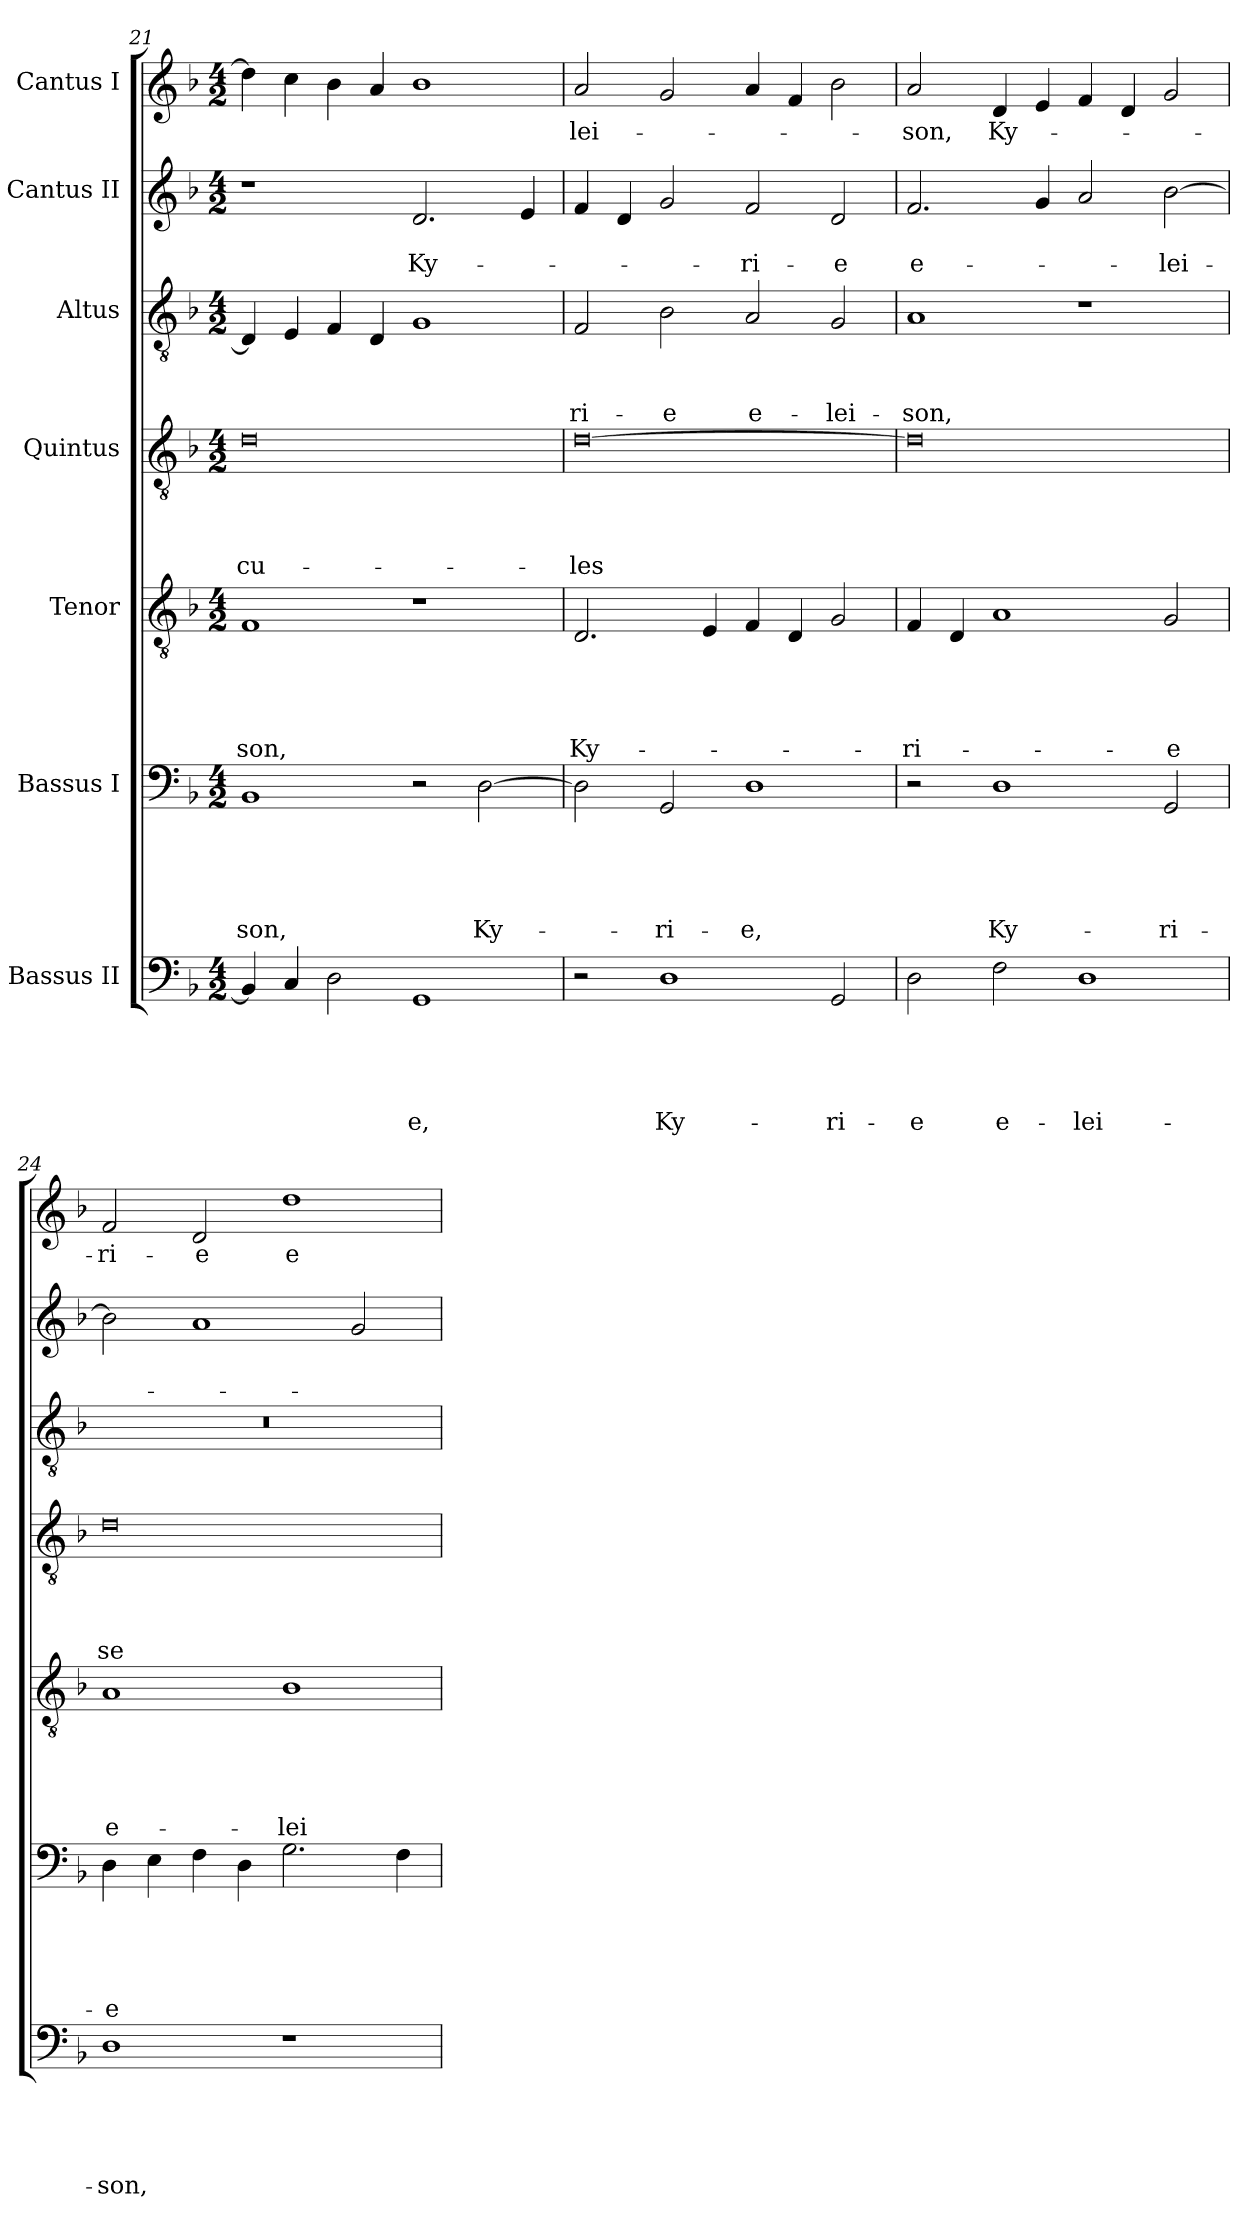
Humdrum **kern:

**kern	**text	**text	**text	**text	**text	**kern	**text	**text	**text	**text	**text	**kern	**text	**text	**text	**text	**text	**kern	**text	**text	**text	**text	**kern	**text	**text	**text	**kern	**text	**text	**kern	**text
*part7	*part7	*part7	*part7	*part7	*part7	*part6	*part6	*part6	*part6	*part6	*part6	*part5	*part5	*part5	*part5	*part5	*part5	*part4	*part4	*part4	*part4	*part4	*part3	*part3	*part3	*part3	*part2	*part2	*part2	*part1	*part1
*staff7	*staff7	*staff7	*staff7	*staff7	*staff7	*staff6	*staff6	*staff6	*staff6	*staff6	*staff6	*staff5	*staff5	*staff5	*staff5	*staff5	*staff5	*staff4	*staff4	*staff4	*staff4	*staff4	*staff3	*staff3	*staff3	*staff3	*staff2	*staff2	*staff2	*staff1	*staff1
*I"Bassus II	*	*	*	*	*	*I"Bassus I	*	*	*	*	*	*I"Tenor	*	*	*	*	*	*I"Quintus	*	*	*	*	*I"Altus	*	*	*	*I"Cantus II	*	*	*I"Cantus I	*
*clefF4	*	*	*	*	*	*clefF4	*	*	*	*	*	*clefGv2	*	*	*	*	*	*clefGv2	*	*	*	*	*clefGv2	*	*	*	*clefG2	*	*	*clefG2	*
*k[b-]	*	*	*	*	*	*k[b-]	*	*	*	*	*	*k[b-]	*	*	*	*	*	*k[b-]	*	*	*	*	*k[b-]	*	*	*	*k[b-]	*	*	*k[b-]	*
*M4/2	*	*	*	*	*	*M4/2	*	*	*	*	*	*M4/2	*	*	*	*	*	*M4/2	*	*	*	*	*M4/2	*	*	*	*M4/2	*	*	*M4/2	*
=21	=21	=21	=21	=21	=21	=21	=21	=21	=21	=21	=21	=21	=21	=21	=21	=21	=21	=21	=21	=21	=21	=21	=21	=21	=21	=21	=21	=21	=21	=21	=21
4BB-/]	.	.	.	.	.	1BB-/	.	.	.	.	-son,	1F/	.	.	.	.	-son,	0d\	.	.	.	-cu-	4D/]	.	.	.	1r	.	.	4dd\]	.
4C/	.	.	.	.	.	.	.	.	.	.	.	.	.	.	.	.	.	.	.	.	.	.	4E/	.	.	.	.	.	.	4cc\	.
2D\	.	.	.	.	.	.	.	.	.	.	.	.	.	.	.	.	.	.	.	.	.	.	4F/	.	.	.	.	.	.	4b-\	.
.	.	.	.	.	.	.	.	.	.	.	.	.	.	.	.	.	.	.	.	.	.	.	4D/	.	.	.	.	.	.	4a/	.
1GG/	.	.	.	.	-e,	2r	.	.	.	.	.	1r	.	.	.	.	.	.	.	.	.	.	1G/	.	.	.	2.d/	.	Ky-	1b-\	.
.	.	.	.	.	.	[2D\	.	.	.	.	Ky-	.	.	.	.	.	.	.	.	.	.	.	.	.	.	.	.	.	.	.	.
.	.	.	.	.	.	.	.	.	.	.	.	.	.	.	.	.	.	.	.	.	.	.	.	.	.	.	4e/	.	.	.	.
=22	=22	=22	=22	=22	=22	=22	=22	=22	=22	=22	=22	=22	=22	=22	=22	=22	=22	=22	=22	=22	=22	=22	=22	=22	=22	=22	=22	=22	=22	=22	=22
2r	.	.	.	.	.	2D\]	.	.	.	.	.	2.D/	.	.	.	.	Ky-	[0d\	.	.	.	-les	2F/	.	.	-ri-	4f/	.	.	2a/	-lei-
.	.	.	.	.	.	.	.	.	.	.	.	.	.	.	.	.	.	.	.	.	.	.	.	.	.	.	4d/	.	.	.	.
1D\	.	.	.	.	Ky-	2GG/	.	.	.	.	-ri-	.	.	.	.	.	.	.	.	.	.	.	2B-\	.	.	-e	2g/	.	.	2g/	.
.	.	.	.	.	.	.	.	.	.	.	.	4E/	.	.	.	.	.	.	.	.	.	.	.	.	.	.	.	.	.	.	.
.	.	.	.	.	.	1D\	.	.	.	.	-e,	4F/	.	.	.	.	.	.	.	.	.	.	2A/	.	.	e-	2f/	.	-ri-	4a/	.
.	.	.	.	.	.	.	.	.	.	.	.	4D/	.	.	.	.	.	.	.	.	.	.	.	.	.	.	.	.	.	4f/	.
2GG/	.	.	.	.	-ri-	.	.	.	.	.	.	2G/	.	.	.	.	.	.	.	.	.	.	2G/	.	.	-lei-	2d/	.	-e	2b-\	.
=23	=23	=23	=23	=23	=23	=23	=23	=23	=23	=23	=23	=23	=23	=23	=23	=23	=23	=23	=23	=23	=23	=23	=23	=23	=23	=23	=23	=23	=23	=23	=23
2D\	.	.	.	.	-e	2r	.	.	.	.	.	4F/	.	.	.	.	-ri-	0d\]	.	.	.	.	1A/	.	.	-son,	2.f/	.	e-	2a/	-son,
.	.	.	.	.	.	.	.	.	.	.	.	4D/	.	.	.	.	.	.	.	.	.	.	.	.	.	.	.	.	.	.	.
2F\	.	.	.	.	e-	1D\	.	.	.	.	Ky-	1A/	.	.	.	.	.	.	.	.	.	.	.	.	.	.	.	.	.	4d/	Ky-
.	.	.	.	.	.	.	.	.	.	.	.	.	.	.	.	.	.	.	.	.	.	.	.	.	.	.	4g/	.	.	4e/	.
1D\	.	.	.	.	-lei-	.	.	.	.	.	.	.	.	.	.	.	.	.	.	.	.	.	1r	.	.	.	2a/	.	.	4f/	.
.	.	.	.	.	.	.	.	.	.	.	.	.	.	.	.	.	.	.	.	.	.	.	.	.	.	.	.	.	.	4d/	.
.	.	.	.	.	.	2GG/	.	.	.	.	-ri-	2G/	.	.	.	.	-e	.	.	.	.	.	.	.	.	.	[2b-\	.	-lei-	2g/	.
=24	=24	=24	=24	=24	=24	=24	=24	=24	=24	=24	=24	=24	=24	=24	=24	=24	=24	=24	=24	=24	=24	=24	=24	=24	=24	=24	=24	=24	=24	=24	=24
1D\	.	.	.	.	-son,	4D\	.	.	.	.	-e	1A/	.	.	.	.	e-	0d\	.	.	.	se-	0r	.	.	.	2b-\]	.	.	2f/	-ri-
.	.	.	.	.	.	4E\	.	.	.	.	.	.	.	.	.	.	.	.	.	.	.	.	.	.	.	.	.	.	.	.	.
.	.	.	.	.	.	4F\	.	.	.	.	.	.	.	.	.	.	.	.	.	.	.	.	.	.	.	.	1a/	.	.	2d/	-e
.	.	.	.	.	.	4D\	.	.	.	.	.	.	.	.	.	.	.	.	.	.	.	.	.	.	.	.	.	.	.	.	.
1r	.	.	.	.	.	2.G\	.	.	.	.	.	1B-\	.	.	.	.	-lei-	.	.	.	.	.	.	.	.	.	.	.	.	1dd\	e-
.	.	.	.	.	.	.	.	.	.	.	.	.	.	.	.	.	.	.	.	.	.	.	.	.	.	.	2g/	.	.	.	.
.	.	.	.	.	.	4F\	.	.	.	.	.	.	.	.	.	.	.	.	.	.	.	.	.	.	.	.	.	.	.	.	.
=	=	=	=	=	=	=	=	=	=	=	=	=	=	=	=	=	=	=	=	=	=	=	=	=	=	=	=	=	=	=	=
*-	*-	*-	*-	*-	*-	*-	*-	*-	*-	*-	*-	*-	*-	*-	*-	*-	*-	*-	*-	*-	*-	*-	*-	*-	*-	*-	*-	*-	*-	*-	*-
